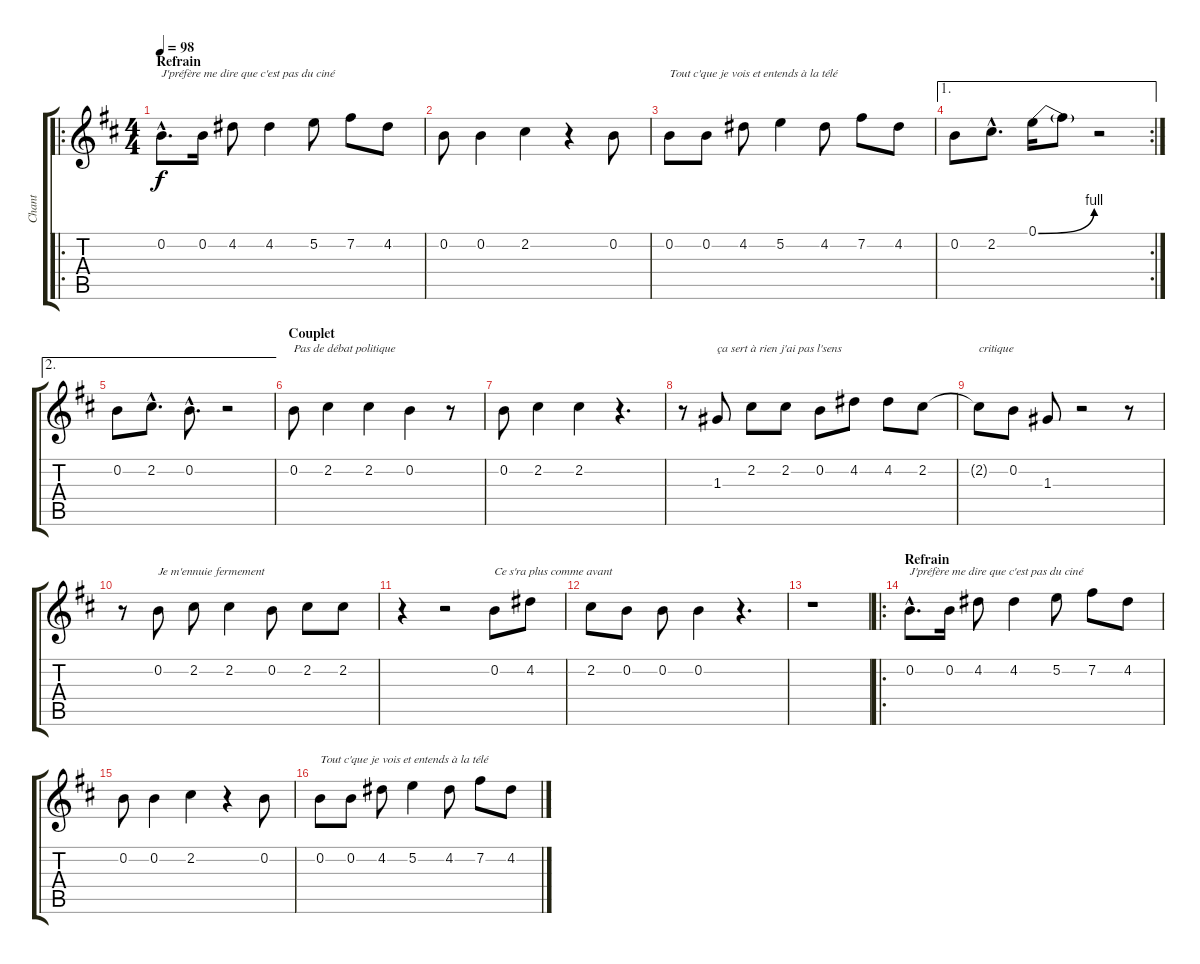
\track ("Chant" "Chant") {instrument distortionguitar}
\staff {score tabs}
\tuning (E4 B3 G3 D3 A2 E2) {hide}
\ro
\ts (4 4)
\section ("" "Refrain")
\tempo 98
\clef g2
\ks d
0.2{hac}.8{d txt "J'préfère me dire que c'est pas du ciné" dy f} 0.2.16 4.2.8 4.2.4 5.2.8 7.2.8 4.2.8 |
0.2.8 0.2.4 2.2.4 r.4 0.2.8 |
0.2.8{txt "Tout c'que je vois et entends à la télé"} 0.2.8 4.2.8 5.2.4 4.2.8 7.2.8 4.2.8 |
\ae 1
\rc 2
0.2.8 2.2{hac}.8{d} 0.1{be (bend 0 0 60 4)}.16 0.1{t}.8 r.2 |
\ae 2
0.2.8 2.2{hac}.8{d} 0.2{hac}.8{d} r.2 |
\section ("" "Couplet")
0.2.8{txt "Pas de débat politique"} 2.2.4 2.2.4 0.2.4 r.8 |
0.2.8 2.2.4 2.2.4 r.4{d} |
r.8 1.3.8{txt "ça sert à rien j'ai pas l'sens"} 2.2.8 2.2.8 0.2.8 4.2.8 4.2.8 2.2.8 |
2.2{t}.8{txt "critique"} 0.2.8 1.3.8 r.2 r.8 |
r.8 0.2.8{txt "Je m'ennuie fermement"} 2.2.8 2.2.4 0.2.8 2.2.8 2.2.8 |
r.4 r.2 0.2.8{txt "Ce s'ra plus comme avant"} 4.2.8 |
2.2.8 0.2.8 0.2.8 0.2.4 r.4{d} |
r.1 |
\ro
\section ("" "Refrain")
0.2{hac}.8{d txt "J'préfère me dire que c'est pas du ciné"} 0.2.16 4.2.8 4.2.4 5.2.8 7.2.8 4.2.8 |
0.2.8 0.2.4 2.2.4 r.4 0.2.8 |
0.2.8{txt "Tout c'que je vois et entends à la télé"} 0.2.8 4.2.8 5.2.4 4.2.8 7.2.8 4.2.8
